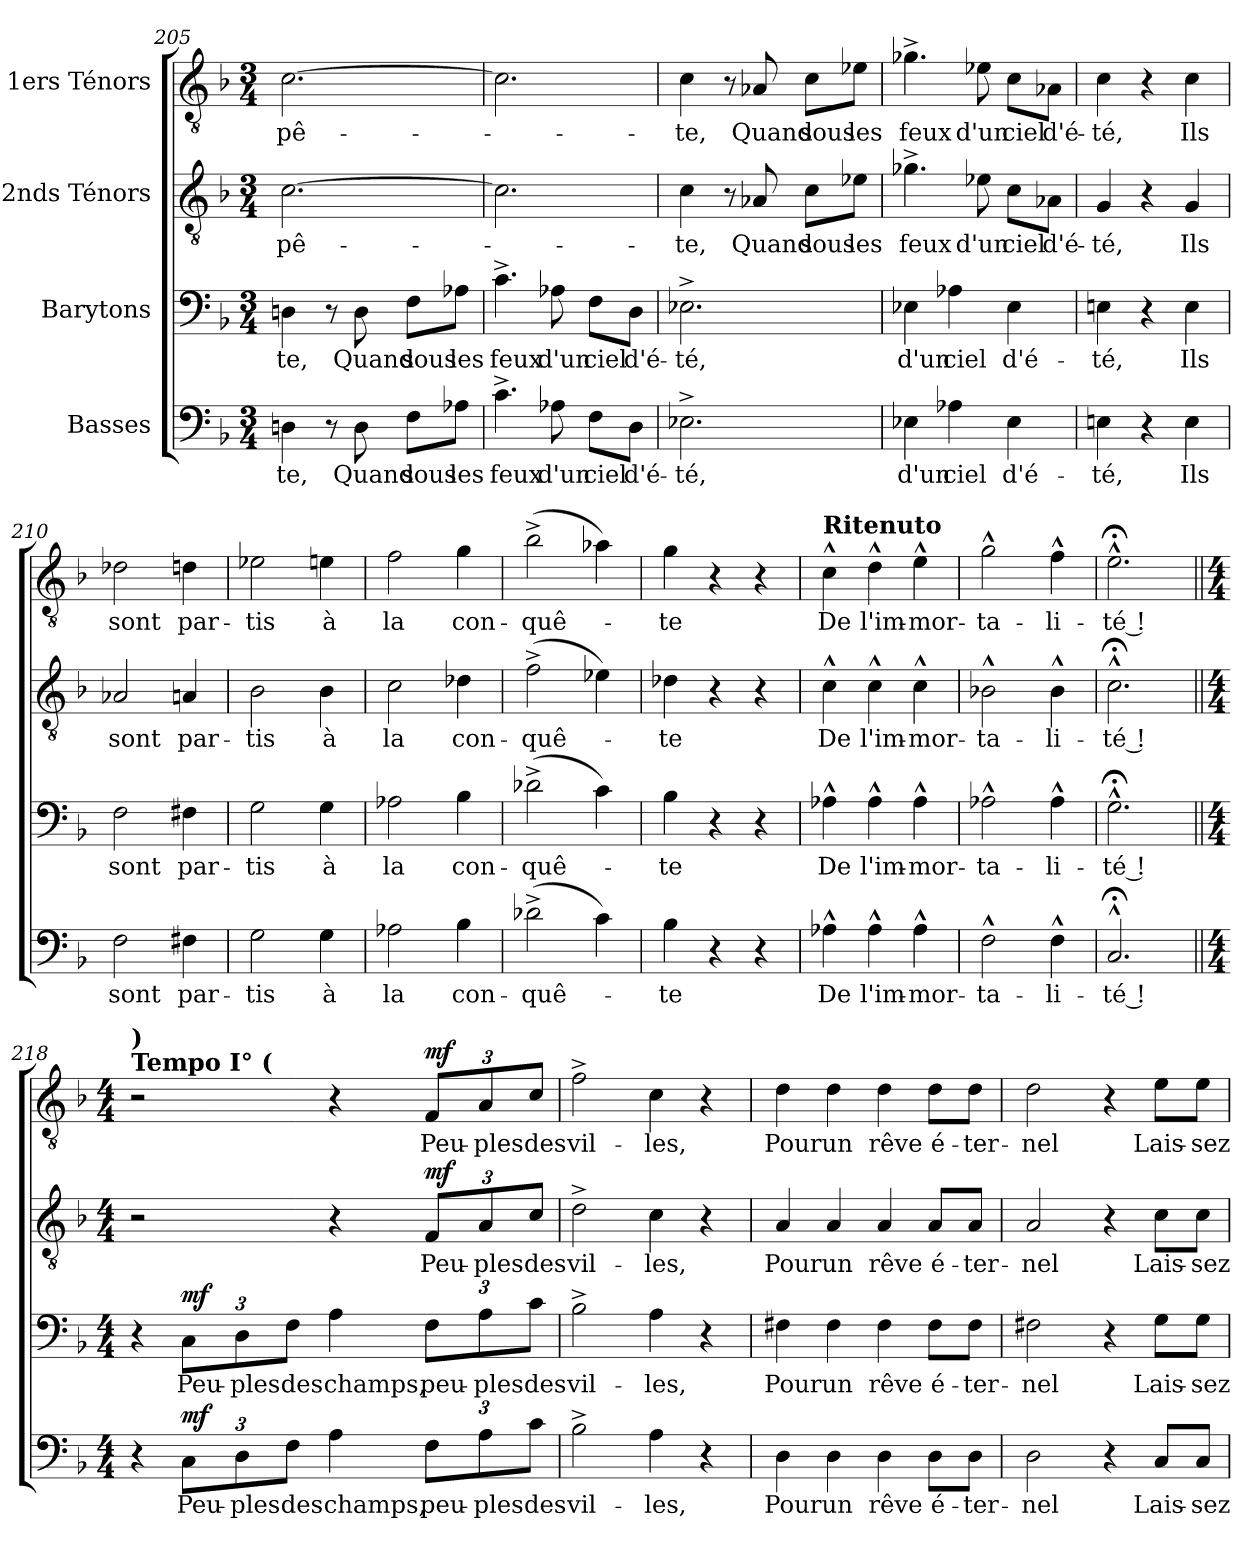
**kern	**text	**dynam	**kern	**text	**dynam	**kern	**text	**dynam	**kern	**text	**dynam
*part4	*part4	*part4	*part3	*part3	*part3	*part2	*part2	*part2	*part1	*part1	*part1
*staff4	*staff4	*staff4	*staff3	*staff3	*staff3	*staff2	*staff2	*staff2	*staff1	*staff1	*staff1
*I"Basses	*	*	*I"Barytons	*	*	*I"2nds Ténors	*	*	*I"1ers Ténors	*	*
*clefF4	*	*	*clefF4	*	*	*clefGv2	*	*	*clefGv2	*	*
*k[b-]	*	*	*k[b-]	*	*	*k[b-]	*	*	*k[b-]	*	*
*F:	*	*	*F:	*	*	*F:	*	*	*F:	*	*
*M3/4	*	*	*M3/4	*	*	*M3/4	*	*	*M3/4	*	*
=205	=205	=205	=205	=205	=205	=205	=205	=205	=205	=205	=205
!	!LO:LY:b	!	!	!LO:LY:b	!	!	!LO:LY:b	!	!	!LO:LY:b	!
4Dn\	-te,	.	4Dn\	-te,	.	[2.c\	-pê-	.	[2.c\	-pê-	.
8r	.	.	8r	.	.	.	.	.	.	.	.
!	!LO:LY:b	!	!	!LO:LY:b	!	!	!	!	!	!	!
8D\	Quand	.	8D\	Quand	.	.	.	.	.	.	.
!	!LO:LY:b	!	!	!LO:LY:b	!	!	!	!	!	!	!
8F\L	sous	.	8F\L	sous	.	.	.	.	.	.	.
!	!LO:LY:b	!	!	!LO:LY:b	!	!	!	!	!	!	!
8A-X\J	les	.	8A-X\J	les	.	.	.	.	.	.	.
!!LO:LB:g=z
=206	=206	=206	=206	=206	=206	=206	=206	=206	=206	=206	=206
!	!LO:LY:b	!	!	!LO:LY:b	!	!	!	!	!	!	!
4.c^>\	feux	.	4.c^>\	feux	.	2.c\]	.	.	2.c\]	.	.
!	!LO:LY:b	!	!	!LO:LY:b	!	!	!	!	!	!	!
8A-X\	d'un	.	8A-X\	d'un	.	.	.	.	.	.	.
!	!LO:LY:b	!	!	!LO:LY:b	!	!	!	!	!	!	!
8F\L	ciel	.	8F\L	ciel	.	.	.	.	.	.	.
!	!LO:LY:b	!	!	!LO:LY:b	!	!	!	!	!	!	!
8D\J	d'é-	.	8D\J	d'é-	.	.	.	.	.	.	.
=207	=207	=207	=207	=207	=207	=207	=207	=207	=207	=207	=207
!	!LO:LY:b	!	!	!LO:LY:b	!	!	!LO:LY:b	!	!	!LO:LY:b	!
2.E-X^>\	-té,	.	2.E-X^>\	-té,	.	4c\	-te,	.	4c\	-te,	.
.	.	.	.	.	.	8r	.	.	8r	.	.
!	!	!	!	!	!	!	!LO:LY:b	!	!	!LO:LY:b	!
.	.	.	.	.	.	8A-X/	Quand	.	8A-X/	Quand	.
!	!	!	!	!	!	!	!LO:LY:b	!	!	!LO:LY:b	!
.	.	.	.	.	.	8c\L	sous	.	8c\L	sous	.
!	!	!	!	!	!	!	!LO:LY:b	!	!	!LO:LY:b	!
.	.	.	.	.	.	8e-X\J	les	.	8e-X\J	les	.
=208	=208	=208	=208	=208	=208	=208	=208	=208	=208	=208	=208
!	!LO:LY:b	!	!	!LO:LY:b	!	!	!LO:LY:b	!	!	!LO:LY:b	!
4E-X\	d'un	.	4E-X\	d'un	.	4.g-X^>\	feux	.	4.g-X^>\	feux	.
!	!LO:LY:b	!	!	!LO:LY:b	!	!	!	!	!	!	!
4A-X\	ciel	.	4A-X\	ciel	.	.	.	.	.	.	.
!	!	!	!	!	!	!	!LO:LY:b	!	!	!LO:LY:b	!
.	.	.	.	.	.	8e-X\	d'un	.	8e-X\	d'un	.
!	!LO:LY:b	!	!	!LO:LY:b	!	!	!LO:LY:b	!	!	!LO:LY:b	!
4E-\	d'é-	.	4E-\	d'é-	.	8c\L	ciel	.	8c\L	ciel	.
!	!	!	!	!	!	!	!LO:LY:b	!	!	!LO:LY:b	!
.	.	.	.	.	.	8A-X\J	d'é-	.	8A-X\J	d'é-	.
=209	=209	=209	=209	=209	=209	=209	=209	=209	=209	=209	=209
!	!LO:LY:b	!	!	!LO:LY:b	!	!	!LO:LY:b	!	!	!LO:LY:b	!
4En\	-té,	.	4En\	-té,	.	4G/	-té,	.	4c\	-té,	.
4r	.	.	4r	.	.	4r	.	.	4r	.	.
!	!LO:LY:b	!	!	!LO:LY:b	!	!	!LO:LY:b	!	!	!LO:LY:b	!
4E\	Ils	.	4E\	Ils	.	4G/	Ils	.	4c\	Ils	.
=210	=210	=210	=210	=210	=210	=210	=210	=210	=210	=210	=210
!	!LO:LY:b	!	!	!LO:LY:b	!	!	!LO:LY:b	!	!	!LO:LY:b	!
2F\	sont	.	2F\	sont	.	2A-X/	sont	.	2d-X\	sont	.
!	!LO:LY:b	!	!	!LO:LY:b	!	!	!LO:LY:b	!	!	!LO:LY:b	!
4F#X\	par-	.	4F#X\	par-	.	4An/	par-	.	4dn\	par-	.
!!LO:LB:g=z
=211	=211	=211	=211	=211	=211	=211	=211	=211	=211	=211	=211
!	!LO:LY:b	!	!	!LO:LY:b	!	!	!LO:LY:b	!	!	!LO:LY:b	!
2G\	-tis	.	2G\	-tis	.	2B-\	-tis	.	2e-X\	-tis	.
!	!LO:LY:b	!	!	!LO:LY:b	!	!	!LO:LY:b	!	!	!LO:LY:b	!
4G\	à	.	4G\	à	.	4B-\	à	.	4en\	à	.
=212	=212	=212	=212	=212	=212	=212	=212	=212	=212	=212	=212
!	!LO:LY:b	!	!	!LO:LY:b	!	!	!LO:LY:b	!	!	!LO:LY:b	!
2A-X\	la	.	2A-X\	la	.	2c\	la	.	2f\	la	.
!	!LO:LY:b	!	!	!LO:LY:b	!	!	!LO:LY:b	!	!	!LO:LY:b	!
4B-\	con-	.	4B-\	con-	.	4d-X\	con-	.	4g\	con-	.
=213	=213	=213	=213	=213	=213	=213	=213	=213	=213	=213	=213
!	!LO:LY:b	!	!	!LO:LY:b	!	!	!LO:LY:b	!	!	!LO:LY:b	!
(>2d-X^>\	-quê-	.	(>2d-X^>\	-quê-	.	(>2f^>\	-quê-	.	(>2b-^>\	-quê-	.
4c\)	.	.	4c\)	.	.	4e-X\)	.	.	4a-X\)	.	.
=214	=214	=214	=214	=214	=214	=214	=214	=214	=214	=214	=214
!	!LO:LY:b	!	!	!LO:LY:b	!	!	!LO:LY:b	!	!	!LO:LY:b	!
4B-\	-te	.	4B-\	-te	.	4d-X\	-te	.	4g\	-te	.
4r	.	.	4r	.	.	4r	.	.	4r	.	.
4r	.	.	4r	.	.	4r	.	.	4r	.	.
=215	=215	=215	=215	=215	=215	=215	=215	=215	=215	=215	=215
!	!	!	!	!	!	!	!	!	!LO:TX:a:B:t=Ritenuto	!	!
!	!LO:LY:b	!	!	!LO:LY:b	!	!	!LO:LY:b	!	!	!LO:LY:b	!
4A-X^^>\	De	.	4A-X^^>\	De	.	4c^^>\	De	.	4c^^>\	De	.
!	!LO:LY:b	!	!	!LO:LY:b	!	!	!LO:LY:b	!	!	!LO:LY:b	!
4A-^^>\	l'im-	.	4A-^^>\	l'im-	.	4c^^>\	l'im-	.	4d^^>\	l'im-	.
!	!LO:LY:b	!	!	!LO:LY:b	!	!	!LO:LY:b	!	!	!LO:LY:b	!
4A-^^>\	-mor-	.	4A-^^>\	-mor-	.	4c^^>\	-mor-	.	4e^^>\	-mor-	.
=216	=216	=216	=216	=216	=216	=216	=216	=216	=216	=216	=216
!	!LO:LY:b	!	!	!LO:LY:b	!	!	!LO:LY:b	!	!	!LO:LY:b	!
2F^^>\	-ta-	.	2A-X^^>\	-ta-	.	2B-X^^>\	-ta-	.	2g^^>\	-ta-	.
!	!LO:LY:b	!	!	!LO:LY:b	!	!	!LO:LY:b	!	!	!LO:LY:b	!
4F^^>\	-li-	.	4A-^^>\	-li-	.	4B-^^>\	-li-	.	4f^^>\	-li-	.
=217	=217	=217	=217	=217	=217	=217	=217	=217	=217	=217	=217
!	!LO:LY:b	!	!	!LO:LY:b	!	!	!LO:LY:b	!	!	!LO:LY:b	!
2.C;<^^>/	-té !	.	2.G;<^^>\	-té !	.	2.c;<^^>\	-té !	.	2.e;<^^>\	-té !	.
!!LO:PB:g=z
=218||	=218||	=218||	=218||	=218||	=218||	=218||	=218||	=218||	=218||	=218||	=218||
*M4/4	*	*	*M4/4	*	*	*M4/4	*	*	*M4/4	*	*
*	*	*	*	*	*	*	*	*	*MM126	*	*
!	!	!	!	!	!	!	!	!	!LO:TX:a:B:t=Tempo I° (	!	!
!	!	!	!	!	!	!	!	!	!LO:TX:a:B:t=)	!	!
4r	.	.	4r	.	.	2r	.	.	2r	.	.
!	!LO:LY:b	!LO:DY:a	!	!LO:LY:b	!LO:DY:a	!	!	!	!	!	!
12C\L	Peu-	mf	12C\L	Peu-	mf	.	.	.	.	.	.
!	!LO:LY:b	!	!	!LO:LY:b	!	!	!	!	!	!	!
12D\	-ples	.	12D\	-ples	.	.	.	.	.	.	.
!	!LO:LY:b	!	!	!LO:LY:b	!	!	!	!	!	!	!
12F\J	des	.	12F\J	des	.	.	.	.	.	.	.
!	!LO:LY:b	!	!	!LO:LY:b	!	!	!	!	!	!	!
4A\	champs,	.	4A\	champs,	.	4r	.	.	4r	.	.
!	!LO:LY:b	!	!	!LO:LY:b	!	!	!LO:LY:b	!LO:DY:a	!	!LO:LY:b	!LO:DY:a
12F\L	peu-	.	12F\L	peu-	.	12F/L	Peu-	mf	12F/L	Peu-	mf
!	!LO:LY:b	!	!	!LO:LY:b	!	!	!LO:LY:b	!	!	!LO:LY:b	!
12A\	-ples	.	12A\	-ples	.	12A/	-ples	.	12A/	-ples	.
!	!LO:LY:b	!	!	!LO:LY:b	!	!	!LO:LY:b	!	!	!LO:LY:b	!
12c\J	des	.	12c\J	des	.	12c/J	des	.	12c/J	des	.
=219	=219	=219	=219	=219	=219	=219	=219	=219	=219	=219	=219
!	!LO:LY:b	!	!	!LO:LY:b	!	!	!LO:LY:b	!	!	!LO:LY:b	!
2B-^>\	vil-	.	2B-^>\	vil-	.	2d^>\	vil-	.	2f^>\	vil-	.
!	!LO:LY:b	!	!	!LO:LY:b	!	!	!LO:LY:b	!	!	!LO:LY:b	!
4A\	-les,	.	4A\	-les,	.	4c\	-les,	.	4c\	-les,	.
4r	.	.	4r	.	.	4r	.	.	4r	.	.
=220	=220	=220	=220	=220	=220	=220	=220	=220	=220	=220	=220
!	!LO:LY:b	!	!	!LO:LY:b	!	!	!LO:LY:b	!	!	!LO:LY:b	!
4D\	Pour	.	4F#X\	Pour	.	4A/	Pour	.	4d\	Pour	.
!	!LO:LY:b	!	!	!LO:LY:b	!	!	!LO:LY:b	!	!	!LO:LY:b	!
4D\	un	.	4F#\	un	.	4A/	un	.	4d\	un	.
!	!LO:LY:b	!	!	!LO:LY:b	!	!	!LO:LY:b	!	!	!LO:LY:b	!
4D\	rêve	.	4F#\	rêve	.	4A/	rêve	.	4d\	rêve	.
!	!LO:LY:b	!	!	!LO:LY:b	!	!	!LO:LY:b	!	!	!LO:LY:b	!
8D\L	é-	.	8F#\L	é-	.	8A/L	é-	.	8d\L	é-	.
!	!LO:LY:b	!	!	!LO:LY:b	!	!	!LO:LY:b	!	!	!LO:LY:b	!
8D\J	-ter-	.	8F#\J	-ter-	.	8A/J	-ter-	.	8d\J	-ter-	.
=221	=221	=221	=221	=221	=221	=221	=221	=221	=221	=221	=221
!	!LO:LY:b	!	!	!LO:LY:b	!	!	!LO:LY:b	!	!	!LO:LY:b	!
2D\	-nel	.	2F#X\	-nel	.	2A/	-nel	.	2d\	-nel	.
4r	.	.	4r	.	.	4r	.	.	4r	.	.
!	!LO:LY:b	!	!	!LO:LY:b	!	!	!LO:LY:b	!	!	!LO:LY:b	!
8C/L	Lais-	.	8G\L	Lais-	.	8c\L	Lais-	.	8e\L	Lais-	.
!	!LO:LY:b	!	!	!LO:LY:b	!	!	!LO:LY:b	!	!	!LO:LY:b	!
8C/J	-sez	.	8G\J	-sez	.	8c\J	-sez	.	8e\J	-sez	.
=	=	=	=	=	=	=	=	=	=	=	=
*-	*-	*-	*-	*-	*-	*-	*-	*-	*-	*-	*-
